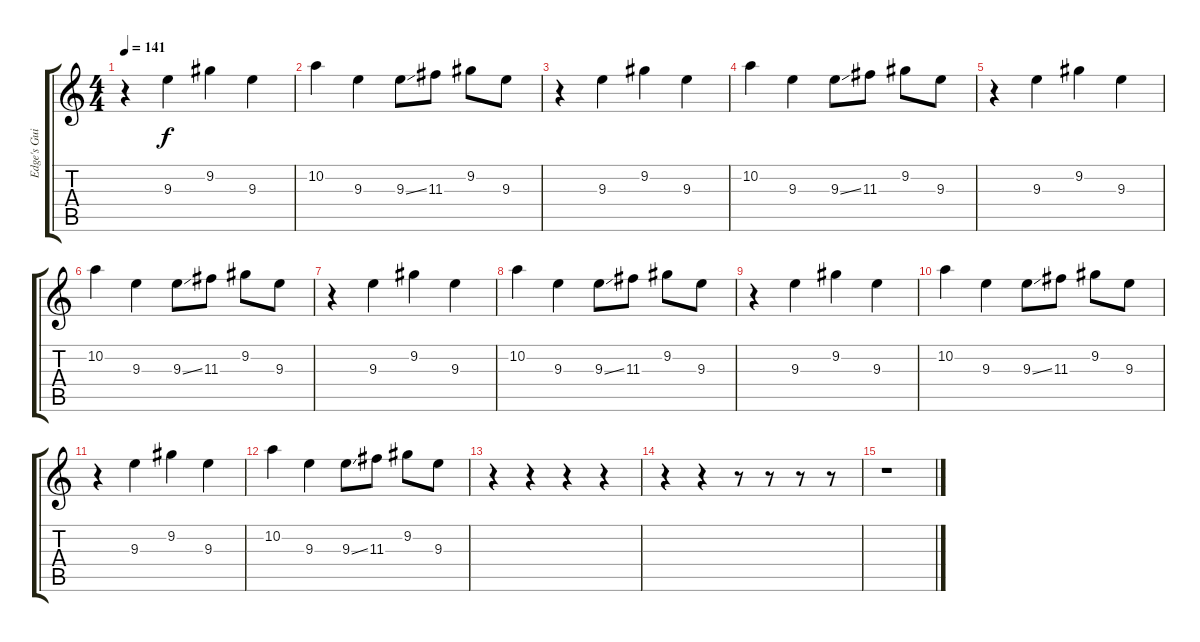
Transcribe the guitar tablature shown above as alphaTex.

\track ("Edge's Guitar Sampler" "Edge's Gui") {instrument overdrivenguitar}
\staff {score tabs}
\tuning (E4 B3 G3 D3 A2 E2) {hide}
\ts (4 4)
\tempo 141
\clef g2
\ks c
r.4{dy f} 9.3.4 9.2.4 9.3.4 |
10.2.4 9.3.4 9.3{ss}.8 11.3.8 9.2.8 9.3.8 |
r.4 9.3.4 9.2.4 9.3.4 |
10.2.4 9.3.4 9.3{ss}.8 11.3.8 9.2.8 9.3.8 |
r.4 9.3.4 9.2.4 9.3.4 |
10.2.4 9.3.4 9.3{ss}.8 11.3.8 9.2.8 9.3.8 |
r.4 9.3.4 9.2.4 9.3.4 |
10.2.4 9.3.4 9.3{ss}.8 11.3.8 9.2.8 9.3.8 |
r.4 9.3.4 9.2.4 9.3.4 |
10.2.4 9.3.4 9.3{ss}.8 11.3.8 9.2.8 9.3.8 |
r.4 9.3.4 9.2.4 9.3.4 |
10.2.4 9.3.4 9.3{ss}.8 11.3.8 9.2.8 9.3.8 |
r.4 r.4 r.4 r.4 |
r.4 r.4 r.8 r.8 r.8 r.8 |
r.1
